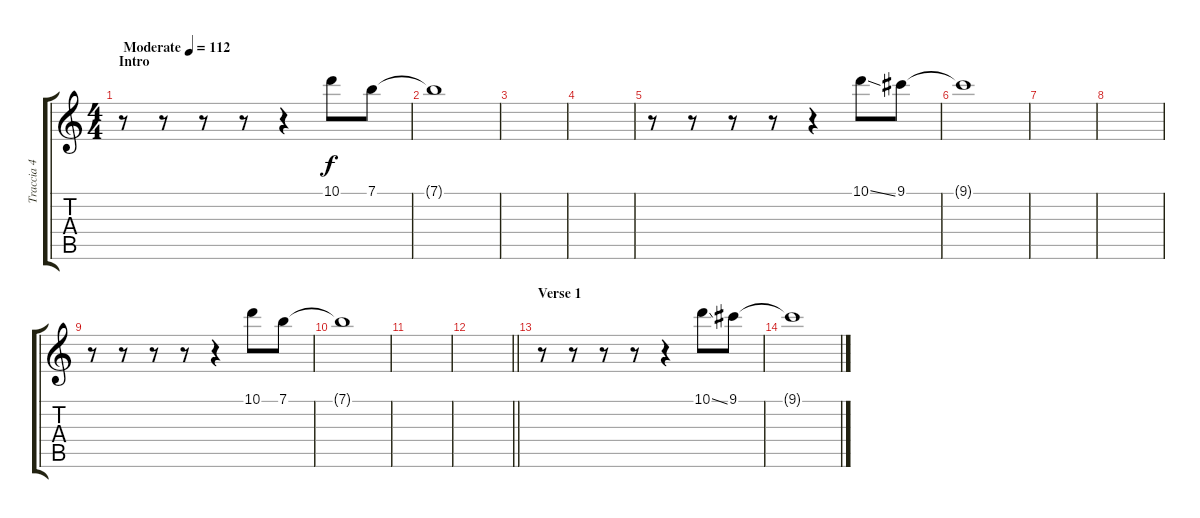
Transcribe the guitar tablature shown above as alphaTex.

\track ("Traccia 4" "Traccia 4") {instrument electricguitarmuted}
\staff {score tabs}
\tuning (E4 B3 G3 D3 A2 E2) {hide}
\ts (4 4)
\section ("" "Intro")
\tempo (112 "Moderate")
\clef g2
\ks c
r.8{ot 15mb dy f instrument electricguitarmuted} r.8 r.8 r.8 r.4 10.1.8 7.1.8 |
7.1{t}.1 |
|
|
r.8 r.8 r.8 r.8 r.4 10.1{ss}.8 9.1.8 |
9.1{t}.1 |
|
|
r.8 r.8 r.8 r.8 r.4 10.1.8 7.1.8 |
7.1{t}.1 |
|
\barLineRight lightlight
|
\section ("" "Verse 1")
r.8 r.8 r.8 r.8 r.4 10.1{ss}.8 9.1.8 |
9.1{t}.1
